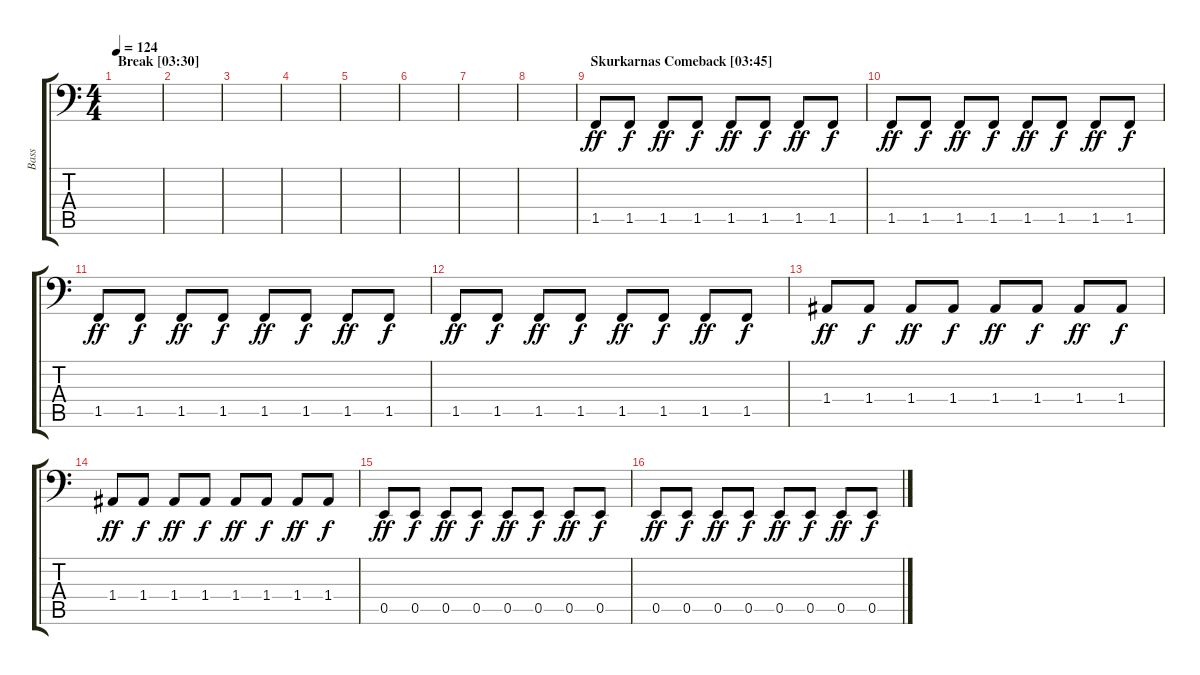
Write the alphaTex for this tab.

\track ("Bass" "Bass") {instrument electricbassfinger}
\staff {score tabs}
\tuning (C3 G2 D2 A1 E1 B0) {hide}
\ts (4 4)
\section ("" "Break [03:30]")
\tempo 124
\clef f4
\ks c
|
|
|
|
|
|
|
|
\section ("" "Skurkarnas Comeback [03:45]")
1.5.8{dy ff} 1.5.8{dy f} 1.5.8{dy ff} 1.5.8{dy f} 1.5.8{dy ff} 1.5.8{dy f} 1.5.8{dy ff} 1.5.8{dy f} |
1.5.8{dy ff} 1.5.8{dy f} 1.5.8{dy ff} 1.5.8{dy f} 1.5.8{dy ff} 1.5.8{dy f} 1.5.8{dy ff} 1.5.8{dy f} |
1.5.8{dy ff} 1.5.8{dy f} 1.5.8{dy ff} 1.5.8{dy f} 1.5.8{dy ff} 1.5.8{dy f} 1.5.8{dy ff} 1.5.8{dy f} |
1.5.8{dy ff} 1.5.8{dy f} 1.5.8{dy ff} 1.5.8{dy f} 1.5.8{dy ff} 1.5.8{dy f} 1.5.8{dy ff} 1.5.8{dy f} |
1.4.8{dy ff} 1.4.8{dy f} 1.4.8{dy ff} 1.4.8{dy f} 1.4.8{dy ff} 1.4.8{dy f} 1.4.8{dy ff} 1.4.8{dy f} |
1.4.8{dy ff} 1.4.8{dy f} 1.4.8{dy ff} 1.4.8{dy f} 1.4.8{dy ff} 1.4.8{dy f} 1.4.8{dy ff} 1.4.8{dy f} |
0.5.8{dy ff} 0.5.8{dy f} 0.5.8{dy ff} 0.5.8{dy f} 0.5.8{dy ff} 0.5.8{dy f} 0.5.8{dy ff} 0.5.8{dy f} |
0.5.8{dy ff} 0.5.8{dy f} 0.5.8{dy ff} 0.5.8{dy f} 0.5.8{dy ff} 0.5.8{dy f} 0.5.8{dy ff} 0.5.8{dy f}
